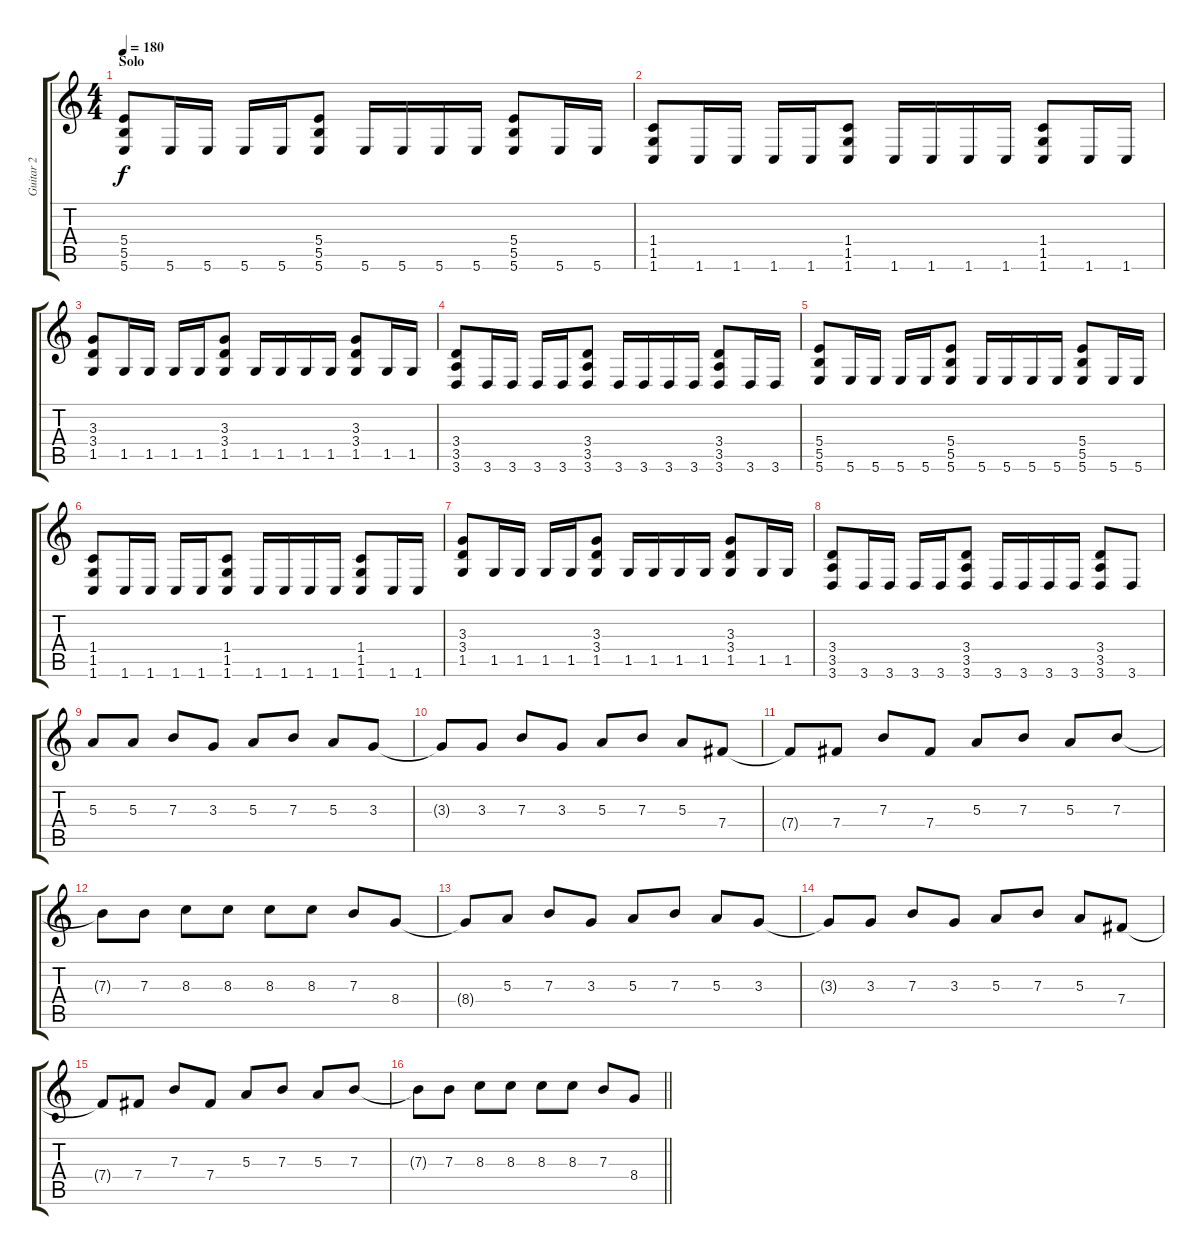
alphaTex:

\track ("Guitar 2" "Guitar 2") {instrument distortionguitar}
\staff {score tabs}
\tuning (Db4 Ab3 E3 B2 Gb2 B1) {hide}
\ts (4 4)
\section ("" "Solo")
\tempo 180
\clef g2
\ks c
(5.4 5.5 5.6).8{dy f volume 13 balance 8} 5.6.16 5.6.16 5.6.16 5.6.16 (5.4 5.5 5.6).8 5.6.16 5.6.16 5.6.16 5.6.16 (5.4 5.5 5.6).8 5.6.16 5.6.16 |
(1.4 1.5 1.6).8 1.6.16 1.6.16 1.6.16 1.6.16 (1.4 1.5 1.6).8 1.6.16 1.6.16 1.6.16 1.6.16 (1.4 1.5 1.6).8 1.6.16 1.6.16 |
(3.3 3.4 1.5).8 1.5.16 1.5.16 1.5.16 1.5.16 (3.3 3.4 1.5).8 1.5.16 1.5.16 1.5.16 1.5.16 (3.3 3.4 1.5).8 1.5.16 1.5.16 |
(3.4 3.5 3.6).8 3.6.16 3.6.16 3.6.16 3.6.16 (3.4 3.5 3.6).8 3.6.16 3.6.16 3.6.16 3.6.16 (3.4 3.5 3.6).8 3.6.16 3.6.16 |
(5.4 5.5 5.6).8 5.6.16 5.6.16 5.6.16 5.6.16 (5.4 5.5 5.6).8 5.6.16 5.6.16 5.6.16 5.6.16 (5.4 5.5 5.6).8 5.6.16 5.6.16 |
(1.4 1.5 1.6).8 1.6.16 1.6.16 1.6.16 1.6.16 (1.4 1.5 1.6).8 1.6.16 1.6.16 1.6.16 1.6.16 (1.4 1.5 1.6).8 1.6.16 1.6.16 |
(3.3 3.4 1.5).8 1.5.16 1.5.16 1.5.16 1.5.16 (3.3 3.4 1.5).8 1.5.16 1.5.16 1.5.16 1.5.16 (3.3 3.4 1.5).8 1.5.16 1.5.16 |
(3.4 3.5 3.6).8 3.6.16 3.6.16 3.6.16 3.6.16 (3.4 3.5 3.6).8 3.6.16 3.6.16 3.6.16 3.6.16 (3.4 3.5 3.6).8 3.6.8 |
5.3.8 5.3.8 7.3.8 3.3.8 5.3.8 7.3.8 5.3.8 3.3.8 |
3.3{t}.8 3.3.8 7.3.8 3.3.8 5.3.8 7.3.8 5.3.8 7.4.8 |
7.4{t}.8 7.4.8 7.3.8 7.4.8 5.3.8 7.3.8 5.3.8 7.3.8 |
7.3{t}.8 7.3.8 8.3.8 8.3.8 8.3.8 8.3.8 7.3.8 8.4.8 |
8.4{t}.8 5.3.8 7.3.8 3.3.8 5.3.8 7.3.8 5.3.8 3.3.8 |
3.3{t}.8 3.3.8 7.3.8 3.3.8 5.3.8 7.3.8 5.3.8 7.4.8 |
7.4{t}.8 7.4.8 7.3.8 7.4.8 5.3.8 7.3.8 5.3.8 7.3.8 |
\barLineRight lightlight
7.3{t}.8 7.3.8 8.3.8 8.3.8 8.3.8 8.3.8 7.3.8 8.4.8
